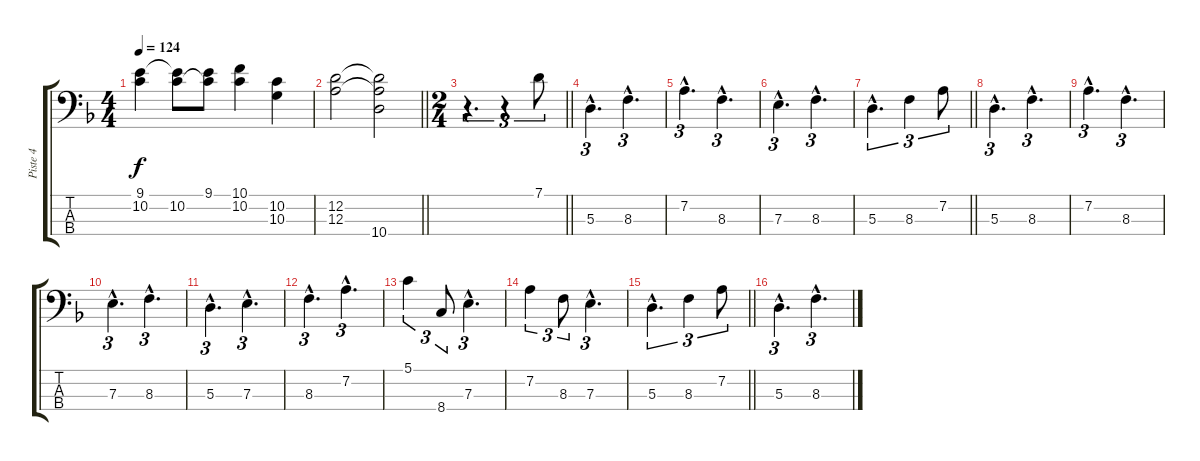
\track ("Piste 4" "Piste 4") {instrument electricbassfinger}
\staff {score tabs}
\tuning (G2 D2 A1 E1) {hide}
\ts (4 4)
\tempo 124
\clef f4
\ks dminor
(9.1 10.2).4{dy f} (9.1{t} 10.2).8 (9.1 10.2{t}).8 (10.1 10.2).4 (10.2 10.3).4 |
\barLineRight lightlight
(12.2 12.3).2 (12.2{t} 12.3{t} 10.4).2 |
\ts (2 4)
\barLineRight lightlight
r.4{d tu (3 2) volume 12 balance 4 instrument electricbassfinger} r.4{tu (3 2)} 7.1.8{tu (3 2)} |
5.3{hac}.4{d tu (3 2)} 8.3{hac}.4{d tu (3 2)} |
7.2{hac}.4{d tu (3 2)} 8.3{hac}.4{d tu (3 2)} |
7.3{hac}.4{d tu (3 2)} 8.3{hac}.4{d tu (3 2)} |
\barLineRight lightlight
5.3{hac}.4{d tu (3 2)} 8.3.4{tu (3 2)} 7.2.8{tu (3 2)} |
5.3{hac}.4{d tu (3 2)} 8.3{hac}.4{d tu (3 2)} |
7.2{hac}.4{d tu (3 2)} 8.3{hac}.4{d tu (3 2)} |
7.3{hac}.4{d tu (3 2)} 8.3{hac}.4{d tu (3 2)} |
5.3{hac}.4{d tu (3 2)} 7.3{hac}.4{d tu (3 2)} |
8.3{hac}.4{d tu (3 2)} 7.2{hac}.4{d tu (3 2)} |
5.1.4{tu (3 2)} 8.4.8{tu (3 2)} 7.3{hac}.4{d tu (3 2)} |
7.2.4{tu (3 2)} 8.3.8{tu (3 2)} 7.3{hac}.4{d tu (3 2)} |
\barLineRight lightlight
5.3{hac}.4{d tu (3 2)} 8.3.4{tu (3 2)} 7.2.8{tu (3 2)} |
5.3{hac}.4{d tu (3 2)} 8.3{hac}.4{d tu (3 2)}
